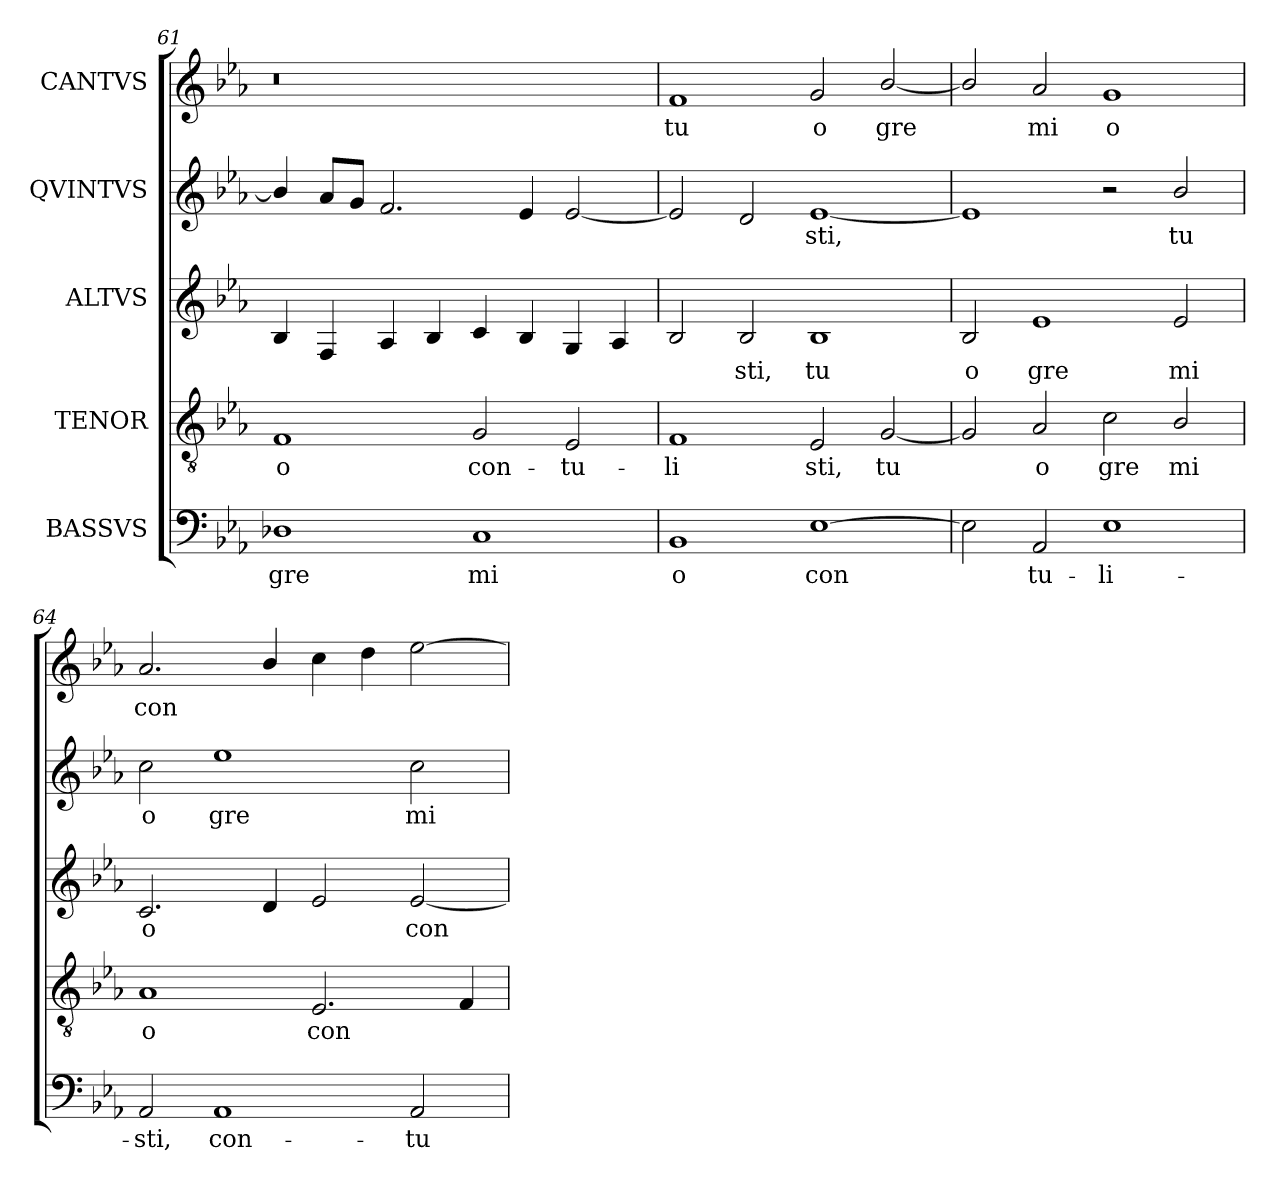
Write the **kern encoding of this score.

**kern	**text	**kern	**text	**kern	**text	**kern	**text	**kern	**text
*part5	*part5	*part4	*part4	*part3	*part3	*part2	*part2	*part1	*part1
*staff5	*staff5	*staff4	*staff4	*staff3	*staff3	*staff2	*staff2	*staff1	*staff1
*I"BASSVS	*	*I"TENOR	*	*I"ALTVS	*	*I"QVINTVS	*	*I"CANTVS	*
*clefF4	*	*clefGv2	*	*clefG2	*	*clefG2	*	*clefG2	*
*k[b-e-a-]	*	*k[b-e-a-]	*	*k[b-e-a-]	*	*k[b-e-a-]	*	*k[b-e-a-]	*
*E-:	*	*E-:	*	*E-:	*	*E-:	*	*E-:	*
=61	=61	=61	=61	=61	=61	=61	=61	=61	=61
!	!LO:LY:b:cj	!	!LO:LY:b:cj	!	!LO:LY:b:cj	!	!LO:LY:b:cj	!	!
1D-X	gre	1F	-o	4B-/	--	4b-/]	--	0r	.
!	!	!	!	!	!LO:LY:b:cj	!	!LO:LY:b:cj	!	!
.	.	.	.	4F/	--	8a-/L	--	.	.
!	!	!	!	!	!	!	!LO:LY:b:cj	!	!
.	.	.	.	.	.	8g/J	--	.	.
!	!	!	!	!	!LO:LY:b:cj	!	!LO:LY:b:cj	!	!
.	.	.	.	4A-/	--	2.f/	--	.	.
!	!	!	!	!	!LO:LY:b:cj	!	!	!	!
.	.	.	.	4B-/	--	.	.	.	.
!	!LO:LY:b:cj	!	!LO:LY:b:cj	!	!LO:LY:b:cj	!	!	!	!
1C	mi	2G/	con-	4c/	--	.	.	.	.
!	!	!	!	!	!LO:LY:b:cj	!	!LO:LY:b:cj	!	!
.	.	.	.	4B-/	--	4e-/	--	.	.
!	!	!	!LO:LY:b:cj	!	!LO:LY:b:cj	!	!LO:LY:b:cj	!	!
.	.	2E-/	-tu-	4G/	--	[<2e-/	--	.	.
!	!	!	!	!	!LO:LY:b:cj	!	!	!	!
.	.	.	.	4A-/	--	.	.	.	.
!!LO:PB:g=z
=62	=62	=62	=62	=62	=62	=62	=62	=62	=62
!	!LO:LY:b:cj	!	!LO:LY:b:cj	!	!LO:LY:b:cj	!	!LO:LY:b:cj	!	!LO:LY:b:cj
1BB-	o	1F	-li	2B-/	--	2e-/]	--	1f	tu
!	!	!	!	!	!LO:LY:b:cj	!	!LO:LY:b:cj	!	!
.	.	.	.	2B-/	-sti,	2d/	--	.	.
!	!LO:LY:b:cj	!	!LO:LY:b:cj	!	!LO:LY:b:cj	!	!LO:LY:b:cj	!	!LO:LY:b:cj
[>1E-	con-	2E-/	sti,	1B-	tu	[<1e-	-sti,	2g/	o
!	!	!	!LO:LY:b:cj	!	!	!	!	!	!LO:LY:b:cj
.	.	[<2G/	tu	.	.	.	.	[<2b-/	gre
=63	=63	=63	=63	=63	=63	=63	=63	=63	=63
!	!LO:LY:b:cj	!	!LO:LY:b:cj	!	!LO:LY:b:cj	!	!LO:LY:b:cj	!	!LO:LY:b:cj
2E-\]	--	2G/]	.	2B-/	o	1e-]	.	2b-/]	.
!	!LO:LY:b:cj	!	!LO:LY:b:cj	!	!LO:LY:b:cj	!	!	!	!LO:LY:b:cj
2AA-/	-tu-	2A-/	o	1e-	gre	.	.	2a-/	mi
!	!LO:LY:b:cj	!	!LO:LY:b:cj	!	!	!	!	!	!LO:LY:b:cj
1E-	-li-	2c\	gre	.	.	2r	.	1g	o
!	!	!	!LO:LY:b:cj	!	!LO:LY:b:cj	!	!LO:LY:b:cj	!	!
.	.	2B-/	mi	2e-/	mi	2b-/	tu	.	.
=64	=64	=64	=64	=64	=64	=64	=64	=64	=64
!	!LO:LY:b:cj	!	!LO:LY:b:cj	!	!LO:LY:b:cj	!	!LO:LY:b:cj	!	!LO:LY:b:cj
2AA-/	-sti,	1A-	o	2.c/	o	2cc\	o	2.a-/	con
!	!LO:LY:b:cj	!	!	!	!	!	!LO:LY:b:cj	!	!
1AA-	con-	.	.	.	.	1ee-	gre	.	.
!	!	!	!	!	!LO:LY:b:cj	!	!	!	!LO:LY:b:cj
.	.	.	.	4d/	.	.	.	4b-/	.
!	!	!	!LO:LY:b:cj	!	!LO:LY:b:cj	!	!	!	!LO:LY:b:cj
.	.	2.E-/	con	2e-/	.	.	.	4cc\	.
!	!	!	!	!	!	!	!	!	!LO:LY:b:cj
.	.	.	.	.	.	.	.	4dd\	.
!	!LO:LY:b:cj	!	!	!	!LO:LY:b:cj	!	!LO:LY:b:cj	!	!LO:LY:b:cj
2AA-/	-tu-	.	.	[<2e-/	con	2cc\	mi	[>2ee-\	.
!	!	!	!LO:LY:b:cj	!	!	!	!	!	!
.	.	4F/	.	.	.	.	.	.	.
=	=	=	=	=	=	=	=	=	=
*-	*-	*-	*-	*-	*-	*-	*-	*-	*-
